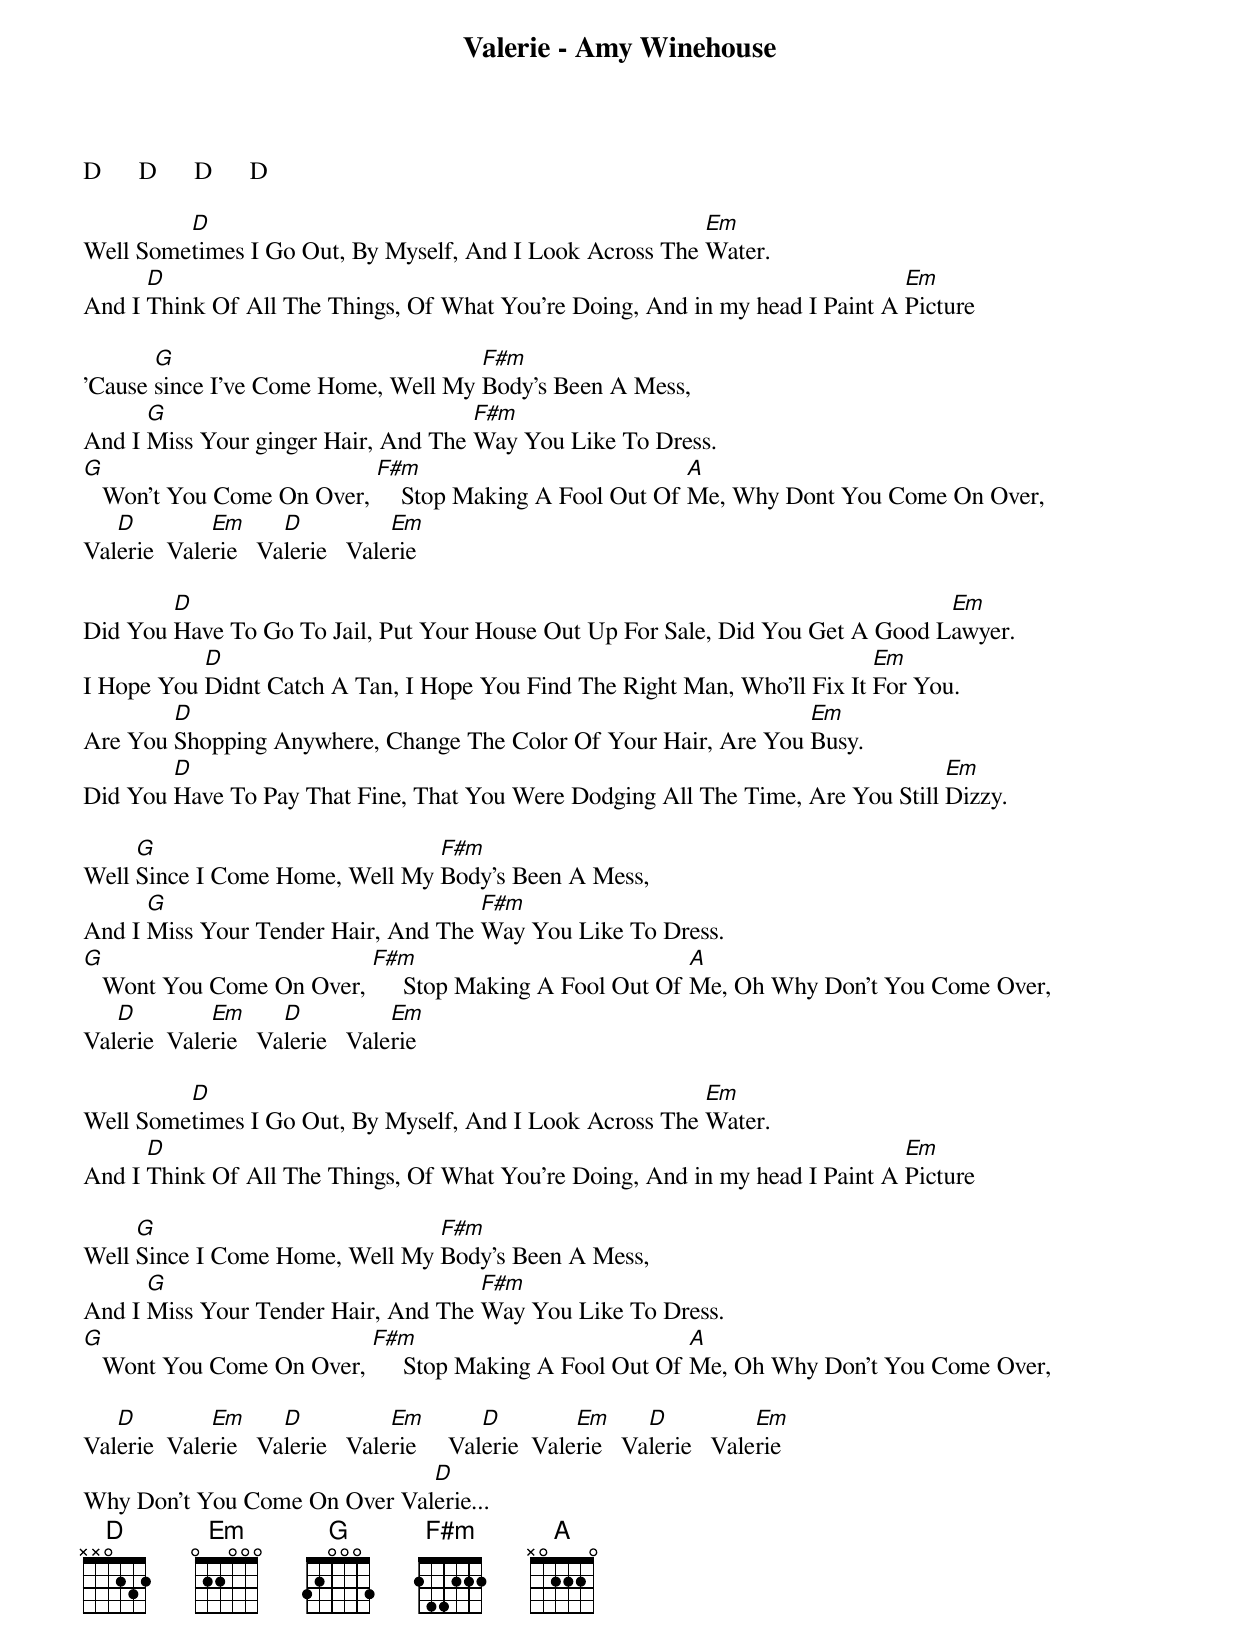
Valerie - Amy Winehouse

{Only drums and bass}
D      D      D      D

         D                                                Em
Well Sometimes I Go Out, By Myself, And I Look Across The Water.
      D                                                                       Em
And I Think Of All The Things, Of What You're Doing, And in my head I Paint A Picture

       G                             F#m
'Cause since I've Come Home, Well My Body's Been A Mess,
      G                              F#m
And I Miss Your ginger Hair, And The Way You Like To Dress.
G                          F#m                           A
   Won't You Come On Over,     Stop Making A Fool Out Of Me, Why Dont You Come On Over,
   D         Em      D           Em
Valerie  Valerie   Valerie   Valerie

        D                                                                       Em
Did You Have To Go To Jail, Put Your House Out Up For Sale, Did You Get A Good Lawyer.
           D                                                               Em
I Hope You Didnt Catch A Tan, I Hope You Find The Right Man, Who'll Fix It For You.
        D                                                         Em
Are You Shopping Anywhere, Change The Color Of Your Hair, Are You Busy.
        D                                                                        Em
Did You Have To Pay That Fine, That You Were Dodging All The Time, Are You Still Dizzy.

     G                          F#m
Well Since I Come Home, Well My Body's Been A Mess,
      G                              F#m
And I Miss Your Tender Hair, And The Way You Like To Dress.
G                         F#m                            A
   Wont You Come On Over,      Stop Making A Fool Out Of Me, Oh Why Don't You Come Over,
   D         Em      D           Em
Valerie  Valerie   Valerie   Valerie

{No drums}
         D                                                Em
Well Sometimes I Go Out, By Myself, And I Look Across The Water.
{Drums return}
      D                                                                       Em
And I Think Of All The Things, Of What You're Doing, And in my head I Paint A Picture

     G                          F#m
Well Since I Come Home, Well My Body's Been A Mess,
      G                              F#m
And I Miss Your Tender Hair, And The Way You Like To Dress.
G                         F#m                            A
   Wont You Come On Over,      Stop Making A Fool Out Of Me, Oh Why Don't You Come Over,

   D         Em      D           Em         D         Em      D           Em
Valerie  Valerie   Valerie   Valerie     Valerie  Valerie   Valerie   Valerie
                              D
Why Don't You Come On Over Valerie...
